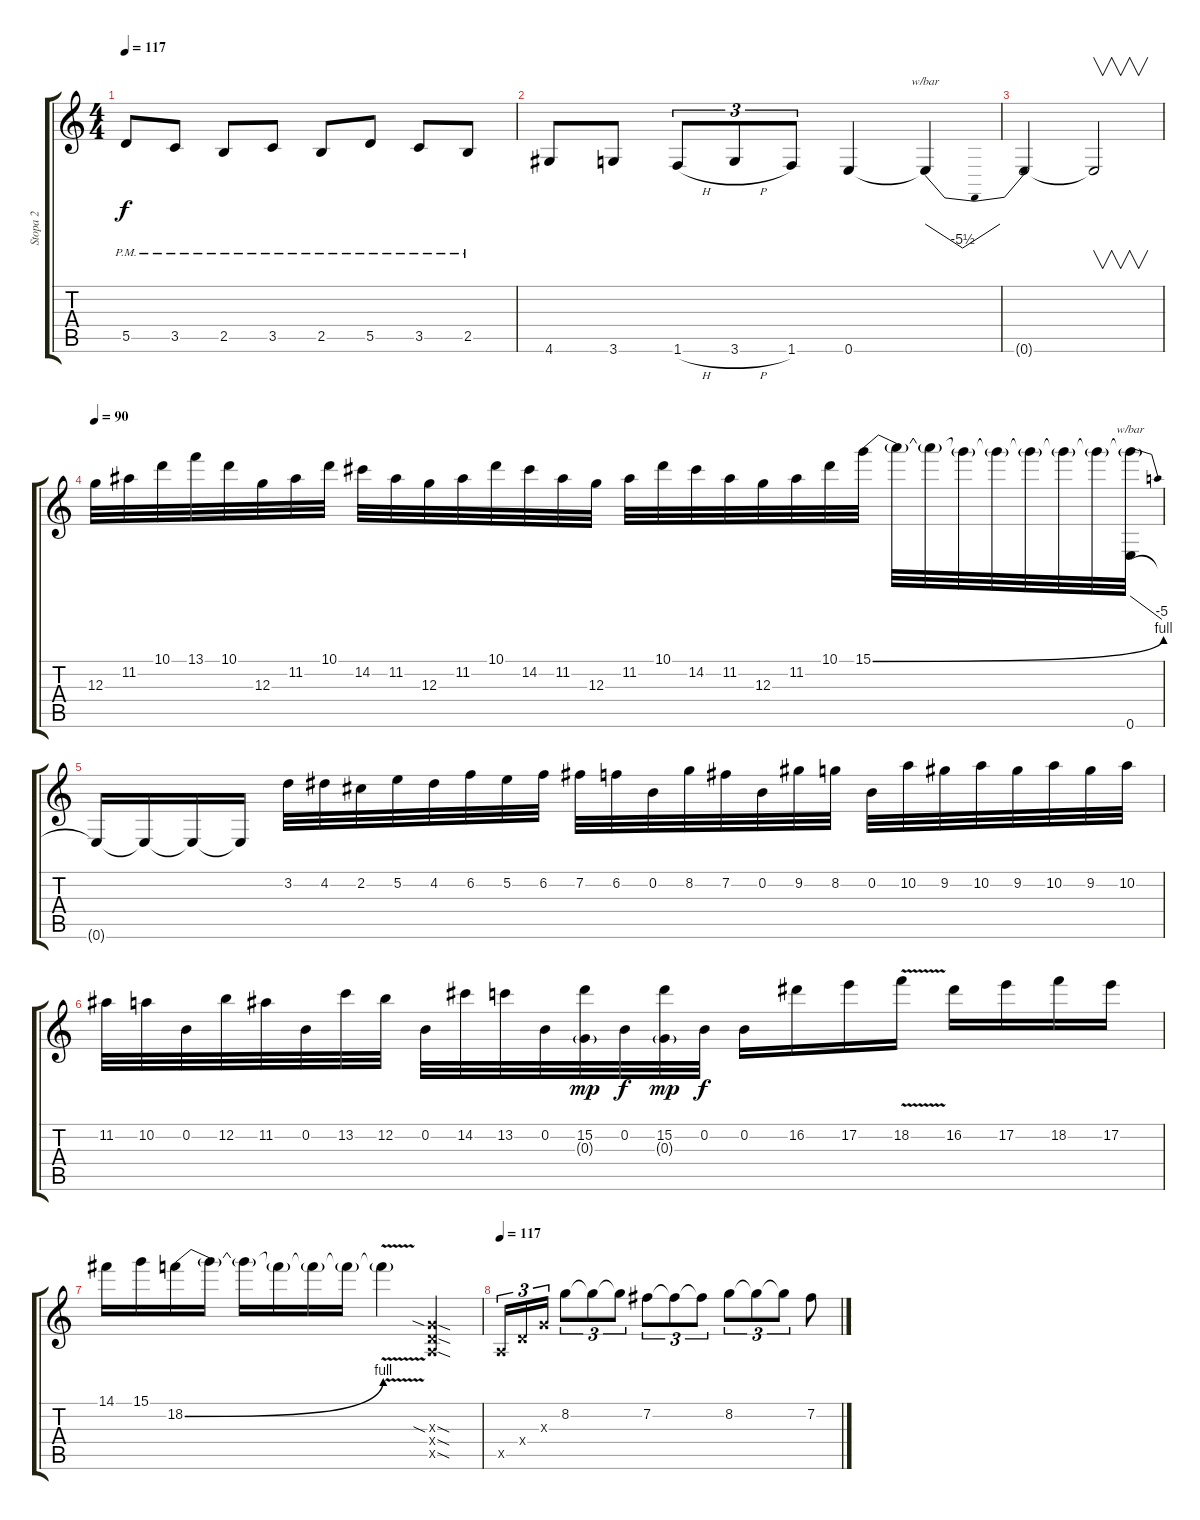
\track ("Stopa 2" "Stopa 2") {instrument distortionguitar}
\staff {score tabs}
\tuning (E4 B3 G3 D3 A2 E2) {hide}
\ts (4 4)
\section ("" "")
\tempo 117
\clef g2
\ks c
5.5{pm}.8{dy f} 3.5{pm}.8 2.5{pm}.8 3.5{pm}.8 2.5{pm}.8 5.5{pm}.8 3.5{pm}.8 2.5{pm}.8 |
4.6.8 3.6.8 1.6{h}.8{tu (3 2)} 3.6{h}.8{tu (3 2)} 1.6.8{tu (3 2)} 0.6.4 0.6{t}.4{tbe (dip default 0 0 45 -22 60 0)} |
0.6{t}.2 0.6{t}.2{v} |
\tempo 90
12.3.32 11.2.32 10.1.32 13.1.32 10.1.32 12.3.32 11.2.32 10.1.32 14.2.32 11.2.32 12.3.32 11.2.32 10.1.32 14.2.32 11.2.32 12.3.32 11.2.32 10.1.32 14.2.32 11.2.32 12.3.32 11.2.32 10.1.32 15.1{be (bend 0 0 60 4)}.32 15.1{t}.32 15.1{t}.32 15.1{t}.32 15.1{t}.32 15.1{t}.32 15.1{t}.32 15.1{t}.32 (15.1{t} 0.6).32{tbe (dive default 0 0 60 -20)} |
0.6{t}.16 0.6{t}.16 0.6{t}.16 0.6{t}.16 3.2.32 4.2.32 2.2.32 5.2.32 4.2.32 6.2.32 5.2.32 6.2.32 7.2.32 6.2.32 0.2.32 8.2.32 7.2.32 0.2.32 9.2.32 8.2.32 0.2.32 10.2.32 9.2.32 10.2.32 9.2.32 10.2.32 9.2.32 10.2.32 |
11.2.32 10.2.32 0.2.32 12.2.32 11.2.32 0.2.32 13.2.32 12.2.32 0.2.32 14.2.32 13.2.32 0.2.32 (15.2 0.3{g}).32{dy mp} 0.2.32{dy f} (15.2 0.3{g}).32{dy mp} 0.2.32{dy f} 0.2.16 16.2.16 17.2.16 18.2{v}.16 16.2.16 17.2.16 18.2.16 17.2.16 |
14.1.16 15.1.16 18.2{be (bend 0 0 60 4)}.16 18.2{t}.16 18.2{t}.16 18.2{t}.16 18.2{t}.16 18.2{t}.16 18.2{v t}.4 (0.3{sia sod x} 0.4{sod x} 0.5{sod x}).4 |
\tempo 117
0.5{x}.16{tu (3 2)} 0.4{x}.16{tu (3 2)} 0.3{x}.16{tu (3 2)} 8.2.8{tu (3 2)} 8.2{t}.8{tu (3 2)} 8.2{t}.8{tu (3 2)} 7.2.8{tu (3 2)} 7.2{t}.8{tu (3 2)} 7.2{t}.8{tu (3 2)} 8.2.8{tu (3 2)} 8.2{t}.8{tu (3 2)} 8.2{t}.8{tu (3 2)} 7.2.8
